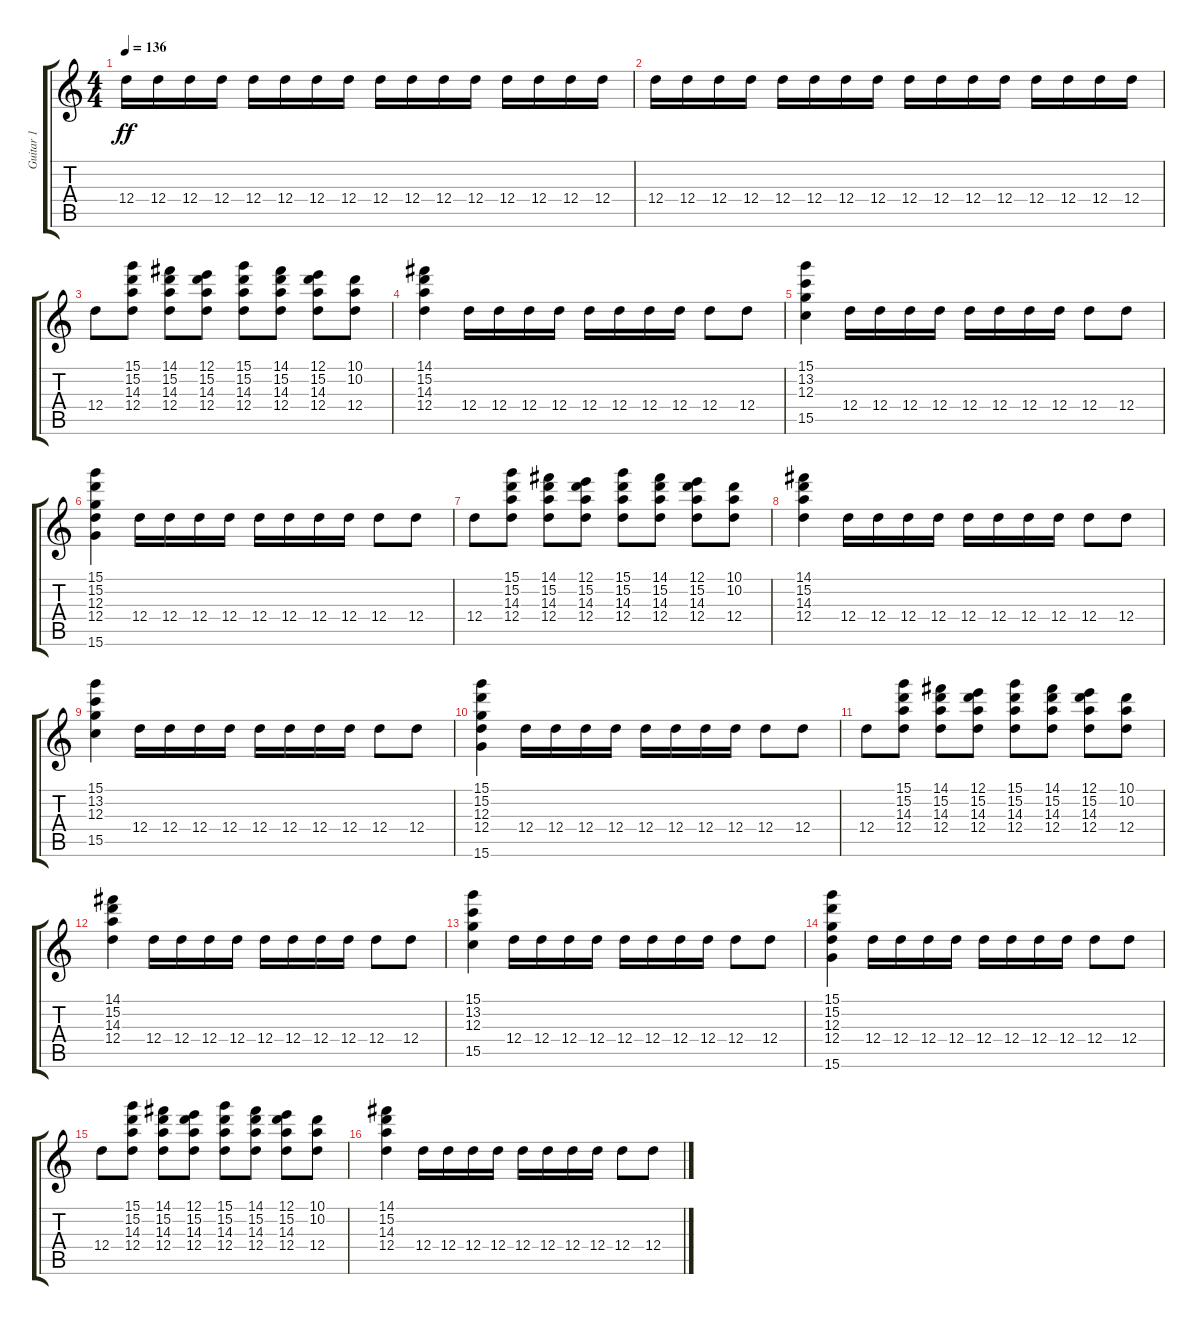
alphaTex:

\track ("Guitar 1" "Guitar 1") {instrument distortionguitar}
\staff {score tabs}
\tuning (E4 B3 G3 D3 A2 E2) {hide}
\ts (4 4)
\tempo 136
\clef g2
\ks c
12.4.16{dy ff} 12.4.16 12.4.16 12.4.16 12.4.16 12.4.16 12.4.16 12.4.16 12.4.16 12.4.16 12.4.16 12.4.16 12.4.16 12.4.16 12.4.16 12.4.16 |
12.4.16 12.4.16 12.4.16 12.4.16 12.4.16 12.4.16 12.4.16 12.4.16 12.4.16 12.4.16 12.4.16 12.4.16 12.4.16 12.4.16 12.4.16 12.4.16 |
12.4.8 (15.1 15.2 14.3 12.4).8 (14.1 15.2 14.3 12.4).8 (12.1 15.2 14.3 12.4).8 (15.1 15.2 14.3 12.4).8 (14.1 15.2 14.3 12.4).8 (12.1 15.2 14.3 12.4).8 (10.1 10.2 12.4).8 |
(14.1 15.2 14.3 12.4).4 12.4.16 12.4.16 12.4.16 12.4.16 12.4.16 12.4.16 12.4.16 12.4.16 12.4.8 12.4.8 |
(15.1 13.2 12.3 15.5).4 12.4.16 12.4.16 12.4.16 12.4.16 12.4.16 12.4.16 12.4.16 12.4.16 12.4.8 12.4.8 |
(15.1 15.2 12.3 12.4 15.6).4 12.4.16 12.4.16 12.4.16 12.4.16 12.4.16 12.4.16 12.4.16 12.4.16 12.4.8 12.4.8 |
12.4.8 (15.1 15.2 14.3 12.4).8 (14.1 15.2 14.3 12.4).8 (12.1 15.2 14.3 12.4).8 (15.1 15.2 14.3 12.4).8 (14.1 15.2 14.3 12.4).8 (12.1 15.2 14.3 12.4).8 (10.1 10.2 12.4).8 |
(14.1 15.2 14.3 12.4).4 12.4.16 12.4.16 12.4.16 12.4.16 12.4.16 12.4.16 12.4.16 12.4.16 12.4.8 12.4.8 |
(15.1 13.2 12.3 15.5).4 12.4.16 12.4.16 12.4.16 12.4.16 12.4.16 12.4.16 12.4.16 12.4.16 12.4.8 12.4.8 |
(15.1 15.2 12.3 12.4 15.6).4 12.4.16 12.4.16 12.4.16 12.4.16 12.4.16 12.4.16 12.4.16 12.4.16 12.4.8 12.4.8 |
12.4.8 (15.1 15.2 14.3 12.4).8 (14.1 15.2 14.3 12.4).8 (12.1 15.2 14.3 12.4).8 (15.1 15.2 14.3 12.4).8 (14.1 15.2 14.3 12.4).8 (12.1 15.2 14.3 12.4).8 (10.1 10.2 12.4).8 |
(14.1 15.2 14.3 12.4).4 12.4.16 12.4.16 12.4.16 12.4.16 12.4.16 12.4.16 12.4.16 12.4.16 12.4.8 12.4.8 |
(15.1 13.2 12.3 15.5).4 12.4.16 12.4.16 12.4.16 12.4.16 12.4.16 12.4.16 12.4.16 12.4.16 12.4.8 12.4.8 |
(15.1 15.2 12.3 12.4 15.6).4 12.4.16 12.4.16 12.4.16 12.4.16 12.4.16 12.4.16 12.4.16 12.4.16 12.4.8 12.4.8 |
12.4.8 (15.1 15.2 14.3 12.4).8 (14.1 15.2 14.3 12.4).8 (12.1 15.2 14.3 12.4).8 (15.1 15.2 14.3 12.4).8 (14.1 15.2 14.3 12.4).8 (12.1 15.2 14.3 12.4).8 (10.1 10.2 12.4).8 |
(14.1 15.2 14.3 12.4).4 12.4.16 12.4.16 12.4.16 12.4.16 12.4.16 12.4.16 12.4.16 12.4.16 12.4.8 12.4.8
